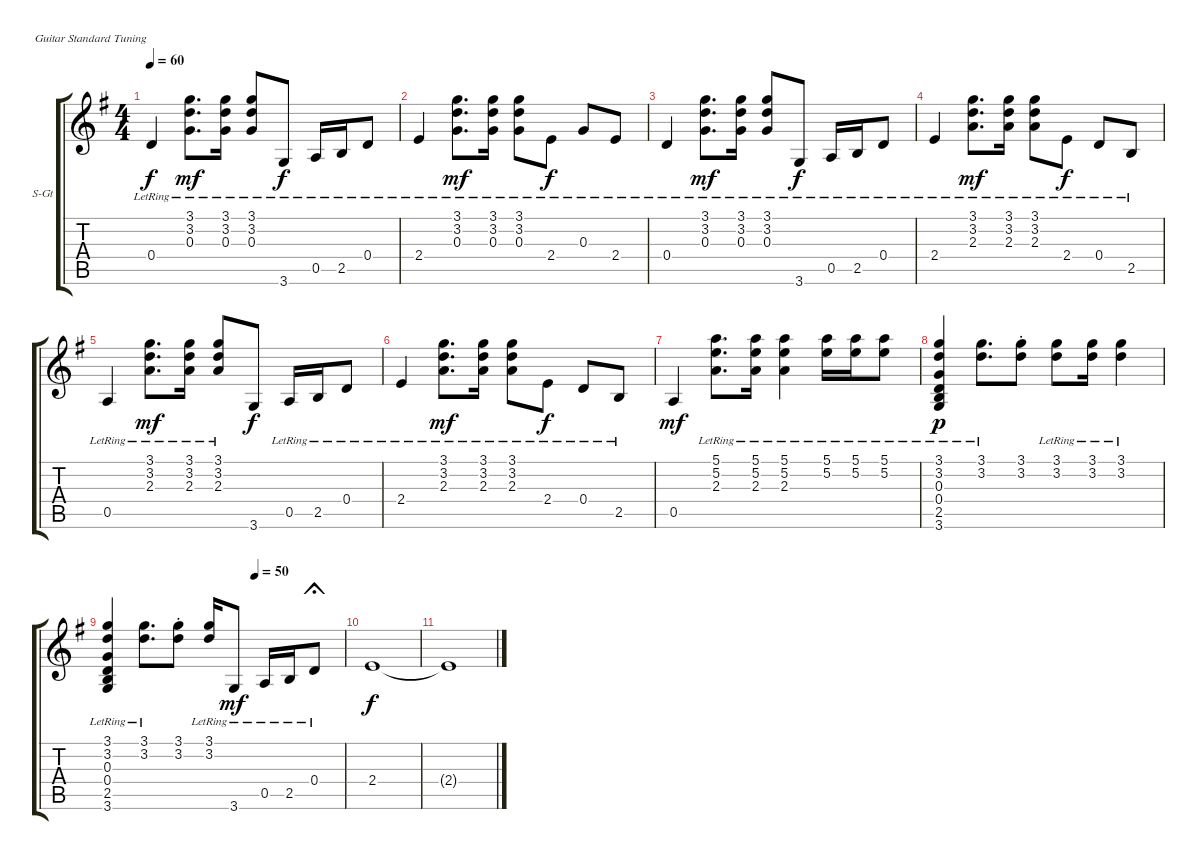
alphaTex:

\defaultSystemsLayout 4
\bracketExtendMode groupsimilarinstruments
\firstSystemTrackNameOrientation horizontal
\otherSystemsTrackNameOrientation horizontal
\track ("Rhythm" "S-Gt") {instrument acousticguitarsteel}
\staff {score tabs}
\tuning (E4 B3 G3 D3 A2 E2)
\ts (4 4)
\tempo 60
\clef g2
\ks g
0.4{lr}.4{dy f} (0.3{lr} 3.2{lr} 3.1{lr}).8{d dy mf} (0.3{lr} 3.2{lr} 3.1{lr}).16 (0.3{lr} 3.2{lr} 3.1{lr}).8 3.6{lr}.8{dy f} 0.5{lr}.16 2.5{lr}.16 0.4{lr}.8 |
2.4{lr}.4 (0.3{lr} 3.2{lr} 3.1{lr}).8{d dy mf} (0.3{lr} 3.2{lr} 3.1{lr}).16 (0.3{lr} 3.2{lr} 3.1{lr}).8 2.4{lr}.8{dy f} 0.3{lr}.8 2.4{lr}.8 |
0.4{lr}.4 (0.3{lr} 3.2{lr} 3.1{lr}).8{d dy mf} (0.3{lr} 3.2{lr} 3.1{lr}).16 (0.3{lr} 3.2{lr} 3.1{lr}).8 3.6{lr}.8{dy f} 0.5{lr}.16 2.5{lr}.16 0.4{lr}.8 |
2.4{lr}.4 (2.3{lr} 3.2{lr} 3.1{lr}).8{d dy mf} (2.3{lr} 3.2{lr} 3.1{lr}).16 (2.3{lr} 3.2{lr} 3.1{lr}).8 2.4{lr}.8{dy f} 0.4{lr}.8 2.5{lr}.8 |
0.5{lr}.4 (2.3{lr} 3.2{lr} 3.1{lr}).8{d dy mf} (2.3{lr} 3.2{lr} 3.1{lr}).16 (2.3{lr} 3.2{lr} 3.1{lr}).8 3.6.8{dy f} 0.5{lr}.16 2.5{lr}.16 0.4{lr}.8 |
2.4{lr}.4 (2.3{lr} 3.2{lr} 3.1{lr}).8{d dy mf} (2.3{lr} 3.2{lr} 3.1{lr}).16 (2.3{lr} 3.2{lr} 3.1{lr}).8 2.4{lr}.8{dy f} 0.4{lr}.8 2.5{lr}.8 |
0.5.4{dy mf} (5.2{lr} 5.1 2.3).8{d} (5.2{lr} 5.1 2.3).16 (5.2{lr} 5.1 2.3).4 (5.2{lr} 5.1).16 (5.2{lr} 5.1).16 (5.2{lr} 5.1).8 |
(3.6{lr} 2.5{lr} 0.4{lr} 0.3{lr} 3.2{lr} 3.1{lr}).4{dy p} (3.1{lr} 3.2{lr}).8{d} (3.1{st} 3.2{st}).8 (3.1{lr} 3.2{lr}).8 (3.1{lr} 3.2{lr}).16 (3.1{lr} 3.2{lr}).4 |
\tempo (50 0.625)
(3.6{lr} 2.5{lr} 0.4{lr} 0.3{lr} 3.2{lr} 3.1{lr}).4 (3.1{lr} 3.2{lr}).8{d} (3.1{st} 3.2{st}).8 (3.1{lr} 3.2{lr}).16 3.6{lr}.8{dy mf} 0.5{lr}.16 2.5{lr}.16 0.4{lr}.8{fermata (short 0.24)} |
2.4.1{dy f} |
2.4{t}.1
